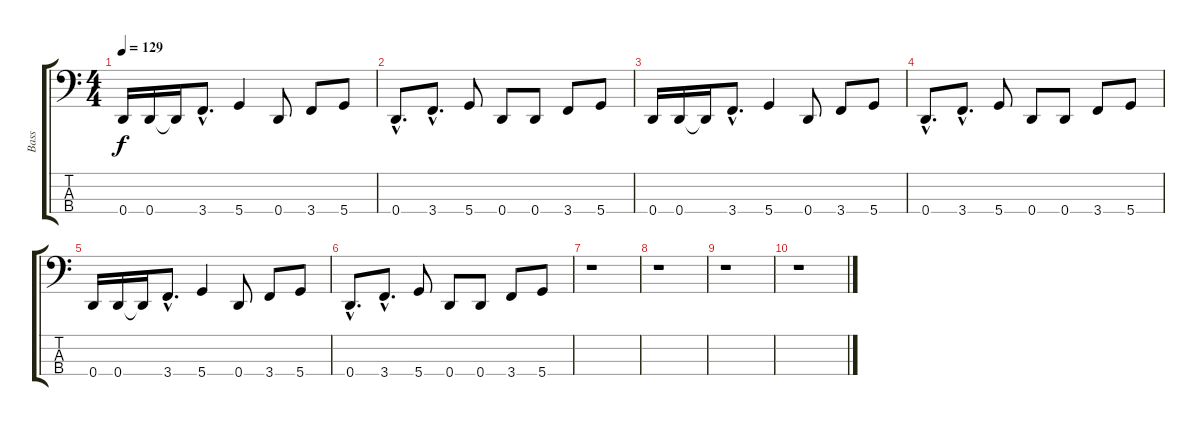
\track ("Bass" "Bass") {instrument electricbassfinger}
\staff {score tabs}
\tuning (F2 C2 G1 D1) {hide}
\ts (4 4)
\tempo 129
\clef f4
\ks c
0.4.16{dy f} 0.4.16 0.4{t}.16 3.4{hac}.8{d} 5.4.4 0.4.8 3.4.8 5.4.8 |
0.4{hac}.8{d} 3.4{hac}.8{d} 5.4.8 0.4.8 0.4.8 3.4.8 5.4.8 |
0.4.16 0.4.16 0.4{t}.16 3.4{hac}.8{d} 5.4.4 0.4.8 3.4.8 5.4.8 |
0.4{hac}.8{d} 3.4{hac}.8{d} 5.4.8 0.4.8 0.4.8 3.4.8 5.4.8 |
0.4.16 0.4.16 0.4{t}.16 3.4{hac}.8{d} 5.4.4 0.4.8 3.4.8 5.4.8 |
0.4{hac}.8{d} 3.4{hac}.8{d} 5.4.8 0.4.8 0.4.8 3.4.8 5.4.8 |
r.1 |
r.1 |
r.1 |
r.1
